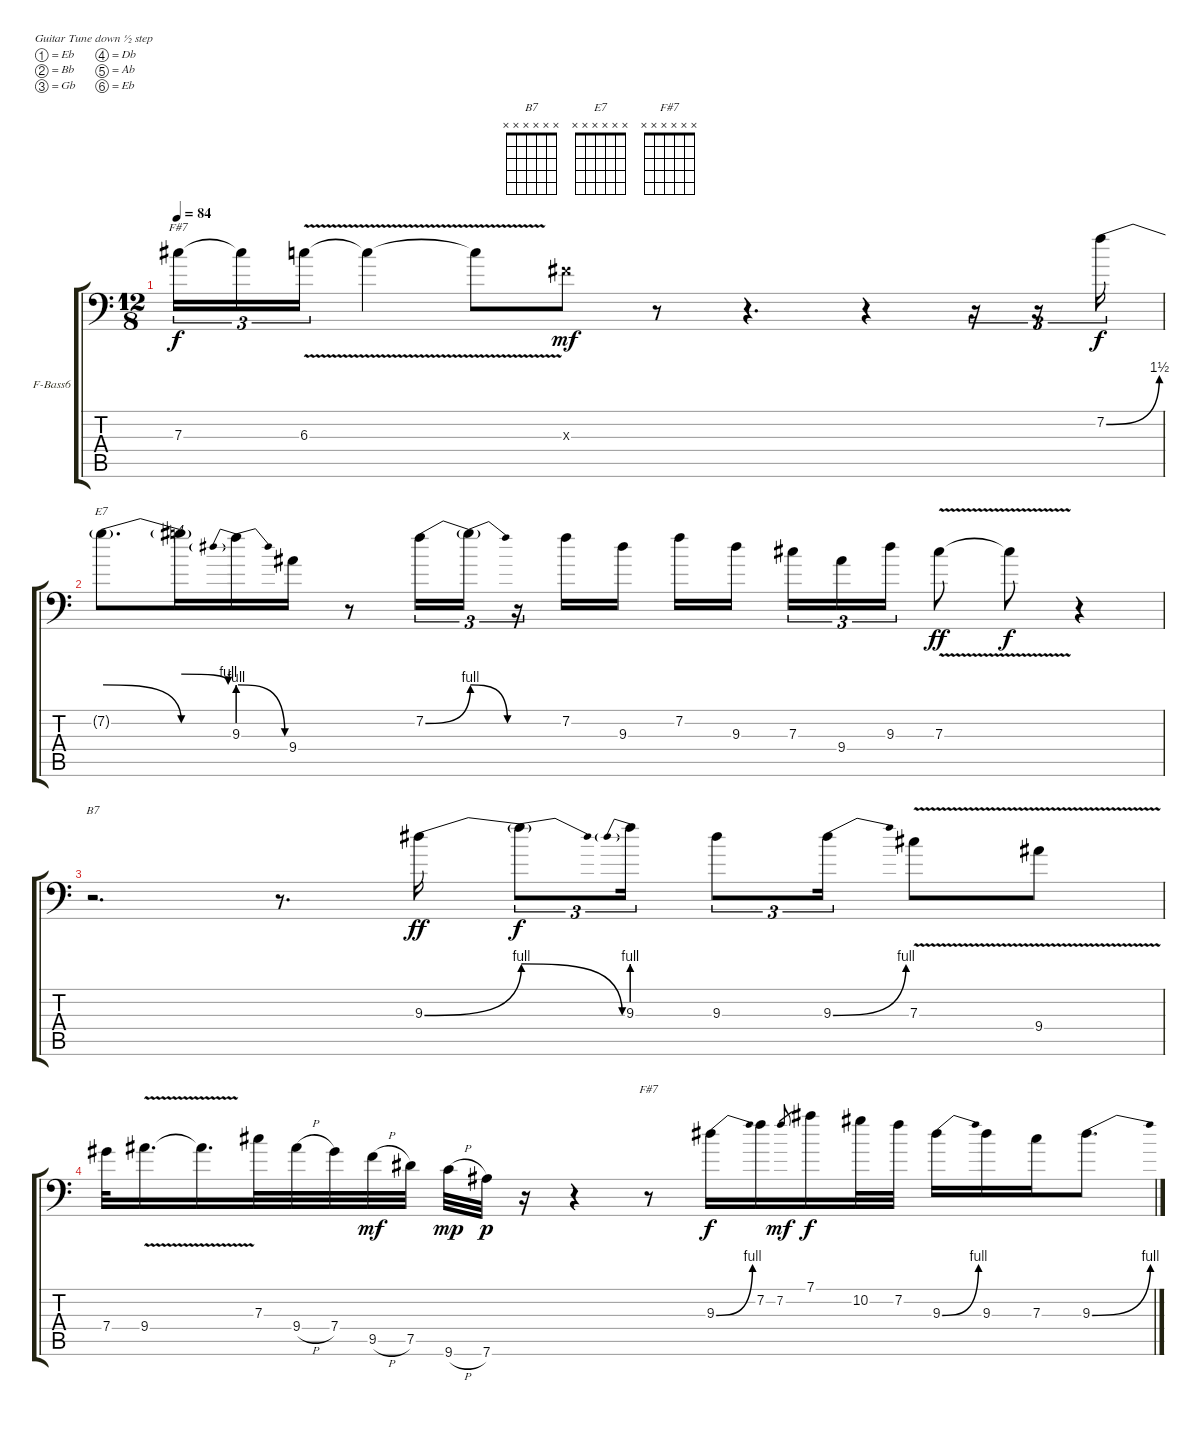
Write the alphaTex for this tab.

\bracketExtendMode groupsimilarinstruments
\firstSystemTrackNameOrientation horizontal
\otherSystemsTrackNameOrientation horizontal
\track ("Overdub" "F-Bass6") {instrument fretlessbass}
\staff {score tabs}
\tuning (Eb4 Bb3 Gb3 Db3 Ab2 Eb2)
\chord ("B7" x x x x x x)
\chord ("E7" x x x x x x)
\chord ("F#7" x x x x x x)
\ts (12 8)
\tempo 84
\clef f4
\ks c
7.3.16{tu (3 2) ch "F#7" dy f} 7.3{t}.16{tu (3 2)} 6.3{v}.16{tu (3 2)} 6.3{v t}.4 6.3{v t}.8 0.3{x}.8{dy mf} r.8 r.4{d} r.4 r.16{tu (3 2)} r.16{tu (3 2)} 7.2{be (bend 0 0 60 6)}.16{tu (3 2) dy f} |
7.2{be (release 0 4 60 0) t}.8{d ch "E7"} 7.2{be (release 0 6 60 4) t}.16 9.3{be (prebendrelease 0 4 60 0)}.16 9.4.16 r.8 7.2{be (bend 0 0 60 4)}.16{tu (3 2)} 7.2{be (release 0 4 60 0) t}.16{tu (3 2)} r.16{tu (3 2)} 7.2.16 9.3.16 7.2.16 9.3.16 7.3.16{tu (3 2)} 9.4.16{tu (3 2)} 9.3.16{tu (3 2)} 7.3{v}.8{dy ff} 7.3{v t}.8{dy f} r.4 |
r.2{d ch "B7"} r.8{d} 9.3{be (bend 0 0 60 4)}.16{dy ff} 9.3{be (release 0 4 60 0) t}.8{tu (3 2) dy f} 9.3{be (prebend 0 4 60 4)}.16{tu (3 2)} 9.3.8{tu (3 2)} 9.3{be (bend 0 0 60 4)}.16{tu (3 2)} 7.3{v}.8 9.4{v}.8 |
7.4.32 9.4{v}.16{d} 9.4{v t}.16{d} 7.3.32 9.4{h}.32 7.4.32 9.5{h}.32{dy mf} 7.5.32 9.6{h}.32{dy mp} 7.6.32{dy p} r.16 r.4 r.8{ch "F#7"} 9.3{be (bend 0 0 60 4)}.16{dy f} 7.2.16 7.2.8{gr dy mf} 7.1.16{dy f} 10.2.32 7.2.32 9.3{be (bend 0 0 60 4)}.16 9.3.16 7.3.16 9.3{be (bend 0 0 60 4)}.8{d}
